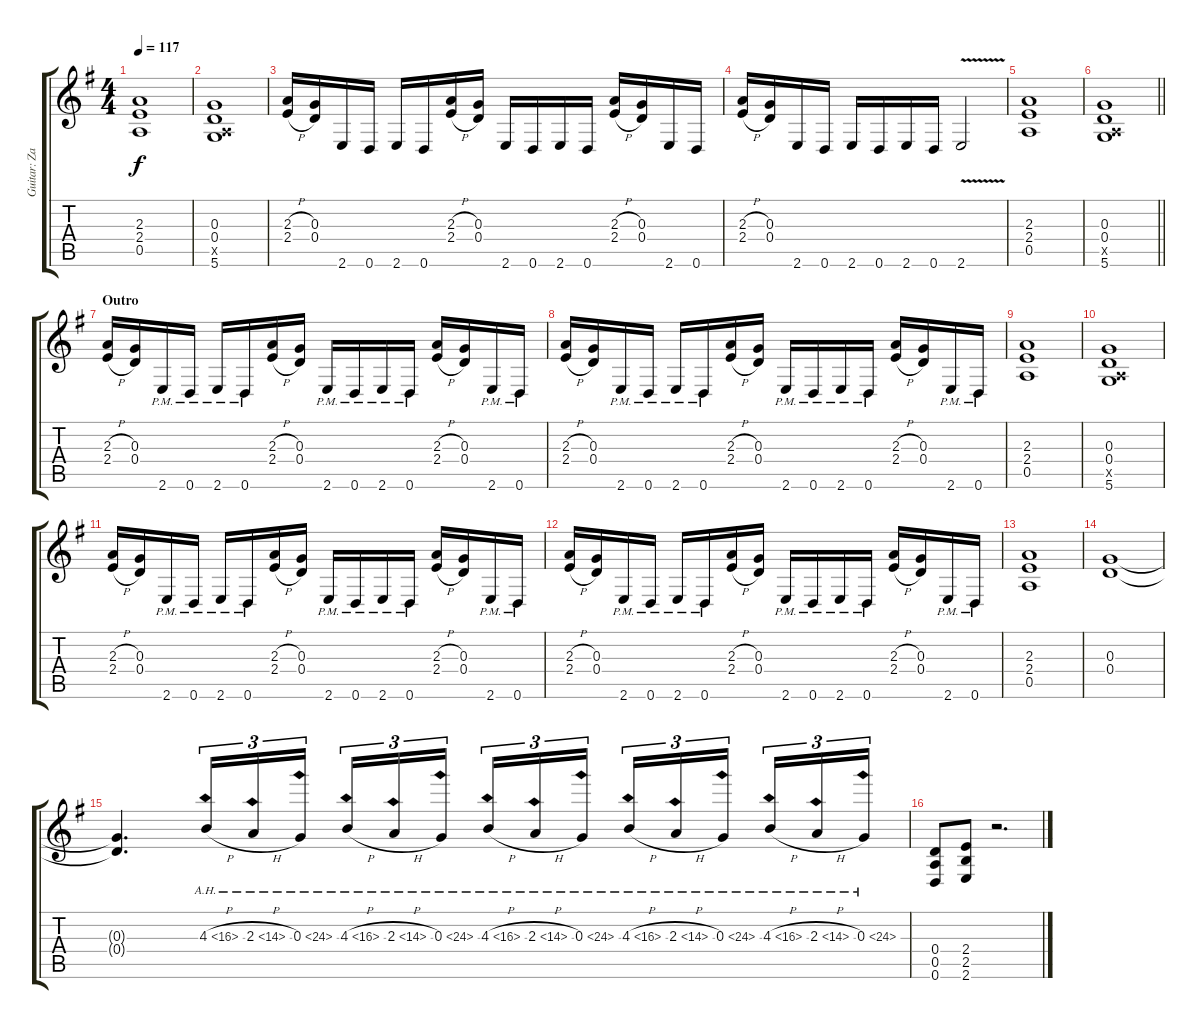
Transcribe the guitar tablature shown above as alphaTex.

\track ("Guitar: Zakk" "Guitar: Za") {instrument distortionguitar}
\staff {score tabs}
\tuning (E4 B3 G3 D3 A2 D2) {hide}
\ts (4 4)
\tempo 117
\clef g2
\ks g
(2.3 2.4 0.5).1{dy f} |
(0.3 0.4 0.5{x} 5.6).1 |
(2.3{h} 2.4{h}).16 (0.3 0.4).16 2.6.16 0.6.16 2.6.16 0.6.16 (2.3{h} 2.4{h}).16 (0.3 0.4).16 2.6.16 0.6.16 2.6.16 0.6.16 (2.3{h} 2.4{h}).16 (0.3 0.4).16 2.6.16 0.6.16 |
(2.3{h} 2.4{h}).16 (0.3 0.4).16 2.6.16 0.6.16 2.6.16 0.6.16 2.6.16 0.6.16 2.6{v}.2 |
(2.3 2.4 0.5).1 |
\barLineRight lightlight
(0.3 0.4 0.5{x} 5.6).1 |
\section ("" "Outro")
(2.3{h} 2.4{h}).16 (0.3 0.4).16 2.6{pm}.16 0.6{pm}.16 2.6{pm}.16 0.6{pm}.16 (2.3{h} 2.4{h}).16 (0.3 0.4).16 2.6{pm}.16 0.6{pm}.16 2.6{pm}.16 0.6{pm}.16 (2.3{h} 2.4{h}).16 (0.3 0.4).16 2.6{pm}.16 0.6{pm}.16 |
(2.3{h} 2.4{h}).16 (0.3 0.4).16 2.6{pm}.16 0.6{pm}.16 2.6{pm}.16 0.6{pm}.16 (2.3{h} 2.4{h}).16 (0.3 0.4).16 2.6{pm}.16 0.6{pm}.16 2.6{pm}.16 0.6{pm}.16 (2.3{h} 2.4{h}).16 (0.3 0.4).16 2.6{pm}.16 0.6{pm}.16 |
(2.3 2.4 0.5).1 |
(0.3 0.4 0.5{x} 5.6).1 |
(2.3{h} 2.4{h}).16 (0.3 0.4).16 2.6{pm}.16 0.6{pm}.16 2.6{pm}.16 0.6{pm}.16 (2.3{h} 2.4{h}).16 (0.3 0.4).16 2.6{pm}.16 0.6{pm}.16 2.6{pm}.16 0.6{pm}.16 (2.3{h} 2.4{h}).16 (0.3 0.4).16 2.6{pm}.16 0.6{pm}.16 |
(2.3{h} 2.4{h}).16 (0.3 0.4).16 2.6{pm}.16 0.6{pm}.16 2.6{pm}.16 0.6{pm}.16 (2.3{h} 2.4{h}).16 (0.3 0.4).16 2.6{pm}.16 0.6{pm}.16 2.6{pm}.16 0.6{pm}.16 (2.3{h} 2.4{h}).16 (0.3 0.4).16 2.6{pm}.16 0.6{pm}.16 |
(2.3 2.4 0.5).1 |
(0.3 0.4).1 |
(0.3{t} 0.4{t}).4{d} 4.3{ah 12 h}.16{tu (3 2)} 2.3{ah 12 h}.16{tu (3 2)} 0.3{ah 24}.16{tu (3 2)} 4.3{ah 12 h}.16{tu (3 2)} 2.3{ah 12 h}.16{tu (3 2)} 0.3{ah 24}.16{tu (3 2) beam splitsecondary} 4.3{ah 12 h}.16{tu (3 2)} 2.3{ah 12 h}.16{tu (3 2)} 0.3{ah 24}.16{tu (3 2)} 4.3{ah 12 h}.16{tu (3 2)} 2.3{ah 12 h}.16{tu (3 2)} 0.3{ah 24}.16{tu (3 2) beam splitsecondary} 4.3{ah 12 h}.16{tu (3 2)} 2.3{ah 12 h}.16{tu (3 2)} 0.3{ah 24}.16{tu (3 2)} |
(0.4 0.5 0.6).8 (2.4 2.5 2.6).8 r.2{d}
